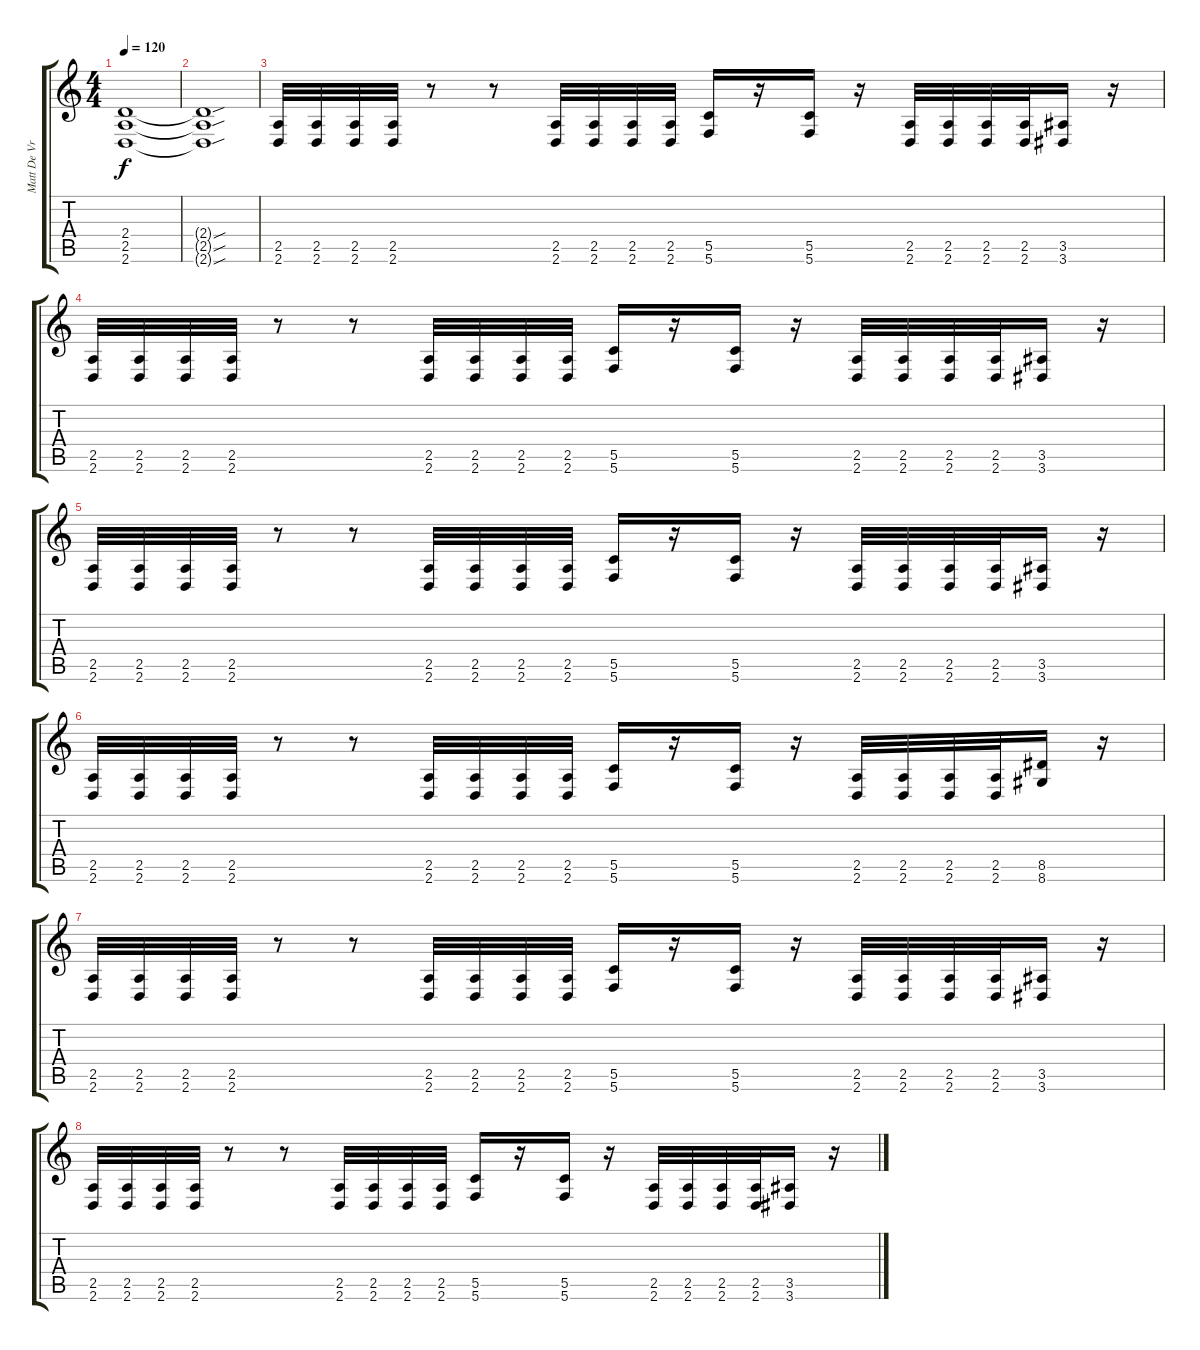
\track ("Matt De Vries" "Matt De Vr") {instrument distortionguitar}
\staff {score tabs}
\tuning (D4 A3 F3 C3 G2 C2) {hide}
\ts (4 4)
\tempo 120
\clef g2
\ks c
(2.4{t} 2.5{t} 2.6{t}).1{dy f} |
(2.4{sou t} 2.5{sou t} 2.6{sou t}).1 |
(2.5 2.6).32 (2.5 2.6).32 (2.5 2.6).32 (2.5 2.6).32 r.8 r.8 (2.5 2.6).32 (2.5 2.6).32 (2.5 2.6).32 (2.5 2.6).32 (5.5 5.6).16 r.16 (5.5 5.6).16 r.16 (2.5 2.6).32 (2.5 2.6).32 (2.5 2.6).32 (2.5 2.6).32 (3.5 3.6).16 r.16 |
(2.5 2.6).32 (2.5 2.6).32 (2.5 2.6).32 (2.5 2.6).32 r.8 r.8 (2.5 2.6).32 (2.5 2.6).32 (2.5 2.6).32 (2.5 2.6).32 (5.5 5.6).16 r.16 (5.5 5.6).16 r.16 (2.5 2.6).32 (2.5 2.6).32 (2.5 2.6).32 (2.5 2.6).32 (3.5 3.6).16 r.16 |
(2.5 2.6).32 (2.5 2.6).32 (2.5 2.6).32 (2.5 2.6).32 r.8 r.8 (2.5 2.6).32 (2.5 2.6).32 (2.5 2.6).32 (2.5 2.6).32 (5.5 5.6).16 r.16 (5.5 5.6).16 r.16 (2.5 2.6).32 (2.5 2.6).32 (2.5 2.6).32 (2.5 2.6).32 (3.5 3.6).16 r.16 |
(2.5 2.6).32 (2.5 2.6).32 (2.5 2.6).32 (2.5 2.6).32 r.8 r.8 (2.5 2.6).32 (2.5 2.6).32 (2.5 2.6).32 (2.5 2.6).32 (5.5 5.6).16 r.16 (5.5 5.6).16 r.16 (2.5 2.6).32 (2.5 2.6).32 (2.5 2.6).32 (2.5 2.6).32 (8.5 8.6).16 r.16 |
(2.5 2.6).32 (2.5 2.6).32 (2.5 2.6).32 (2.5 2.6).32 r.8 r.8 (2.5 2.6).32 (2.5 2.6).32 (2.5 2.6).32 (2.5 2.6).32 (5.5 5.6).16 r.16 (5.5 5.6).16 r.16 (2.5 2.6).32 (2.5 2.6).32 (2.5 2.6).32 (2.5 2.6).32 (3.5 3.6).16 r.16 |
(2.5 2.6).32 (2.5 2.6).32 (2.5 2.6).32 (2.5 2.6).32 r.8 r.8 (2.5 2.6).32 (2.5 2.6).32 (2.5 2.6).32 (2.5 2.6).32 (5.5 5.6).16 r.16 (5.5 5.6).16 r.16 (2.5 2.6).32 (2.5 2.6).32 (2.5 2.6).32 (2.5 2.6).32 (3.5 3.6).16 r.16
